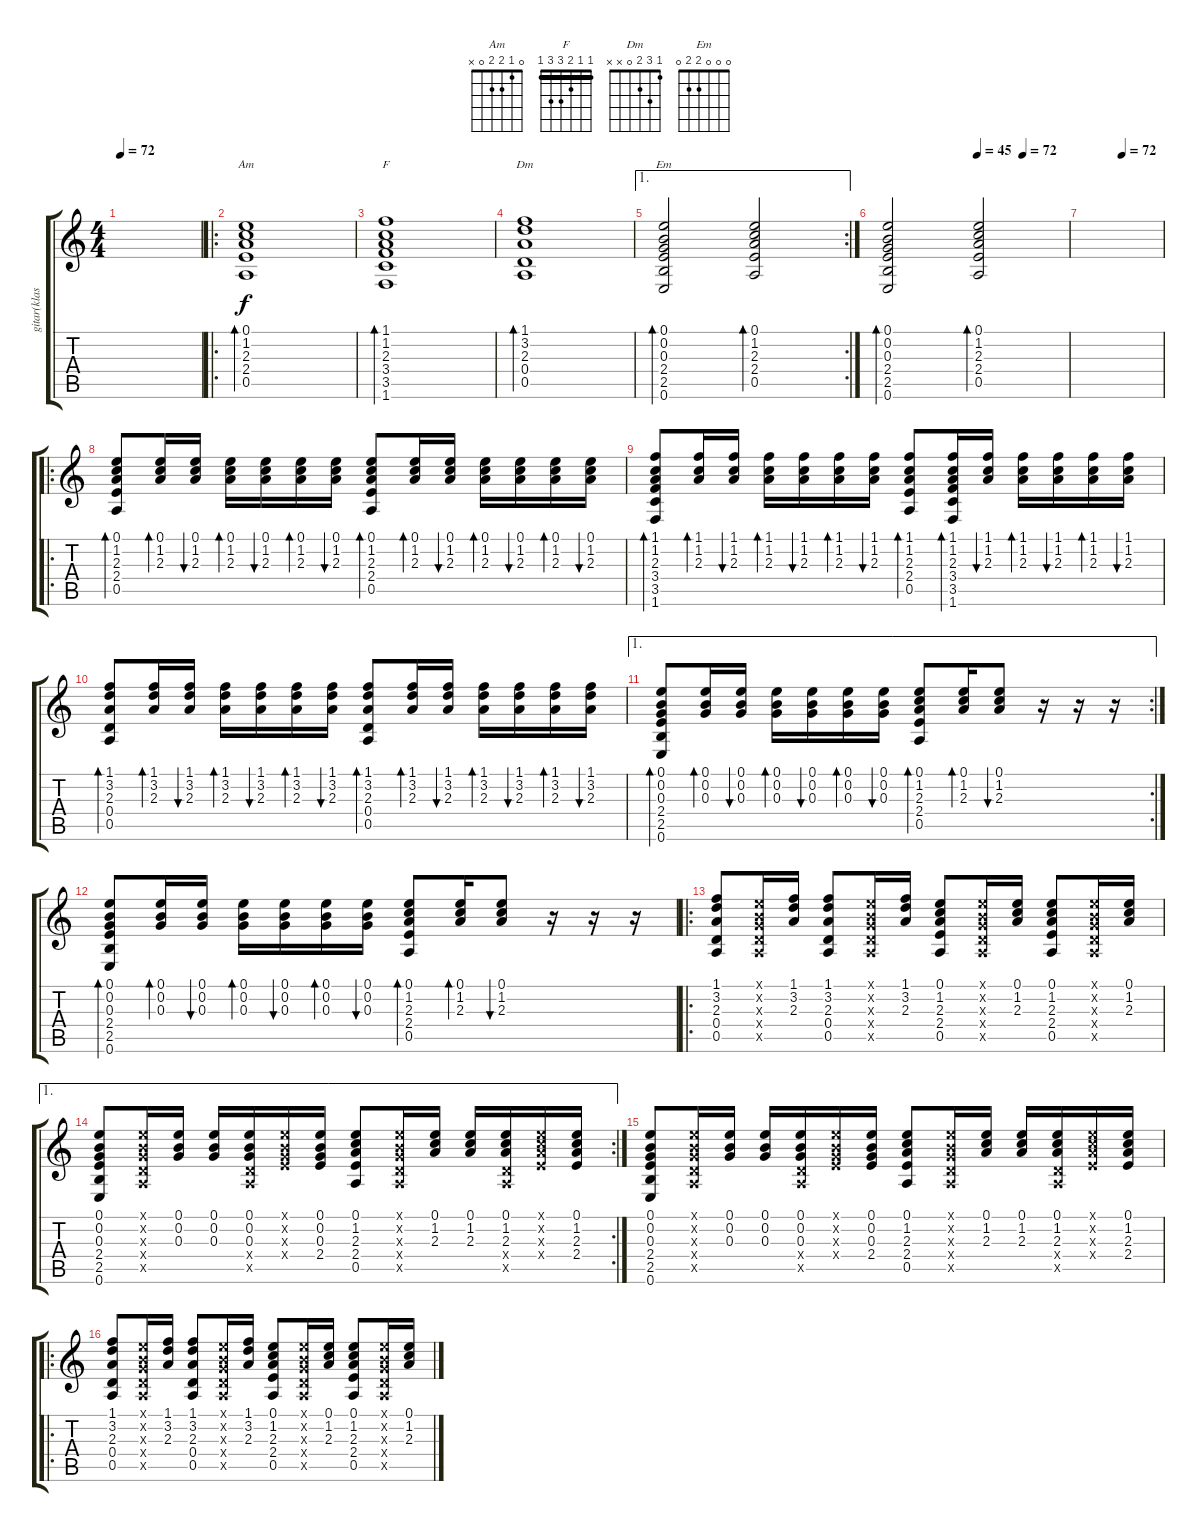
\track ("gitar(klasik+akustik)" "gitar(klas") {instrument acousticguitarnylon}
\staff {score tabs}
\tuning (E4 B3 G3 D3 A2 E2) {hide}
\chord ("Am" 0 1 2 2 0 x)
\chord ("F" 1 1 2 3 3 1) {barre 1}
\chord ("Dm" 1 3 2 0 x x)
\chord ("Em" 0 0 0 2 2 0)
\ts (4 4)
\tempo 72
\clef g2
\ks c
|
\ro
(0.1 1.2 2.3 2.4 0.5).1{bd 480 ch "Am"} |
(1.1 1.2 2.3 3.4 3.5 1.6).1{bd 480 ch "F"} |
(1.1 3.2 2.3 0.4 0.5).1{bd 480 ch "Dm"} |
\ae 1
\rc 2
(0.1 0.2 0.3 2.4 2.5 0.6).2{bd 480 ch "Em"} (0.1 1.2 2.3 2.4 0.5).2{bd 480} |
\tempo (45 0.5)
\tempo (72 0.75)
(0.1 0.2 0.3 2.4 2.5 0.6).2{bd 480} (0.1 1.2 2.3 2.4 0.5).2{bd 480} |
\tempo (72 0.5)
|
\ro
(0.1 1.2 2.3 2.4 0.5).8{bd 120} (0.1 1.2 2.3).16{bd 120} (0.1 1.2 2.3).16{bu 120} (0.1 1.2 2.3).16{bd 120} (0.1 1.2 2.3).16{bu 120} (0.1 1.2 2.3).16{bd 120} (0.1 1.2 2.3).16{bu 120} (0.1 1.2 2.3 2.4 0.5).8{bd 120} (0.1 1.2 2.3).16{bd 120} (0.1 1.2 2.3).16{bu 120} (0.1 1.2 2.3).16{bd 120} (0.1 1.2 2.3).16{bu 120} (0.1 1.2 2.3).16{bd 120} (0.1 1.2 2.3).16{bu 120} |
(1.1 1.2 2.3 3.4 3.5 1.6).8{bd 120} (1.1 1.2 2.3).16{bd 120} (1.1 1.2 2.3).16{bu 120} (1.1 1.2 2.3).16{bd 120} (1.1 1.2 2.3).16{bu 120} (1.1 1.2 2.3).16{bd 120} (1.1 1.2 2.3).16{bu 120} (1.1 1.2 2.3 2.4 0.5).8{bd 120} (1.1 1.2 2.3 3.4 3.5 1.6).16{bd 120} (1.1 1.2 2.3).16{bu 120} (1.1 1.2 2.3).16{bd 120} (1.1 1.2 2.3).16{bu 120} (1.1 1.2 2.3).16{bd 120} (1.1 1.2 2.3).16{bu 120} |
(1.1 3.2 2.3 0.4 0.5).8{bd 120} (1.1 3.2 2.3).16{bd 120} (1.1 3.2 2.3).16{bu 120} (1.1 3.2 2.3).16{bd 120} (1.1 3.2 2.3).16{bu 120} (1.1 3.2 2.3).16{bd 120} (1.1 3.2 2.3).16{bu 120} (1.1 3.2 2.3 0.4 0.5).8{bd 120} (1.1 3.2 2.3).16{bd 120} (1.1 3.2 2.3).16{bu 120} (1.1 3.2 2.3).16{bd 120} (1.1 3.2 2.3).16{bu 120} (1.1 3.2 2.3).16{bd 120} (1.1 3.2 2.3).16{bu 120} |
\ae 1
\rc 2
(0.1 0.2 0.3 2.4 2.5 0.6).8{bd 120} (0.1 0.2 0.3).16{bd 120} (0.1 0.2 0.3).16{bu 120} (0.1 0.2 0.3).16{bd 120} (0.1 0.2 0.3).16{bu 120} (0.1 0.2 0.3).16{bd 120} (0.1 0.2 0.3).16{bu 120} (0.1 1.2 2.3 2.4 0.5).8{bd 120} (0.1 1.2 2.3).16{bd 120} (0.1 1.2 2.3).8{bu 120} r.16 r.16 r.16 |
(0.1 0.2 0.3 2.4 2.5 0.6).8{bd 120} (0.1 0.2 0.3).16{bd 120} (0.1 0.2 0.3).16{bu 120} (0.1 0.2 0.3).16{bd 120} (0.1 0.2 0.3).16{bu 120} (0.1 0.2 0.3).16{bd 120} (0.1 0.2 0.3).16{bu 120} (0.1 1.2 2.3 2.4 0.5).8{bd 120} (0.1 1.2 2.3).16{bd 120} (0.1 1.2 2.3).8{bu 120} r.16 r.16 r.16 |
\ro
(1.1 3.2 2.3 0.4 0.5).8 (0.1{x} 0.2{x} 0.3{x} 0.4{x} 0.5{x}).16 (1.1 3.2 2.3).16 (1.1 3.2 2.3 0.4 0.5).8 (0.1{x} 0.2{x} 0.3{x} 0.4{x} 0.5{x}).16 (1.1 3.2 2.3).16 (0.1 1.2 2.3 2.4 0.5).8 (0.1{x} 0.2{x} 0.3{x} 0.4{x} 0.5{x}).16 (0.1 1.2 2.3).16 (0.1 1.2 2.3 2.4 0.5).8 (0.1{x} 0.2{x} 0.3{x} 0.4{x} 0.5{x}).16 (0.1 1.2 2.3).16 |
\ae 1
\rc 2
(0.1 0.2 0.3 2.4 2.5 0.6).8 (0.1{x} 0.2{x} 0.3{x} 0.4{x} 0.5{x}).16 (0.1 0.2 0.3).16 (0.1 0.2 0.3).16 (0.1 0.2 0.3 0.4{x} 0.5{x}).16 (0.1{x} 0.2{x} 0.3{x} 2.4{x}).16 (0.1 0.2 0.3 2.4).16 (0.1 1.2 2.3 2.4 0.5).8 (0.1{x} 0.2{x} 0.3{x} 0.4{x} 0.5{x}).16 (0.1 1.2 2.3).16 (0.1 1.2 2.3).16 (0.1 1.2 2.3 0.4{x} 0.5{x}).16 (0.1{x} 1.2{x} 2.3{x} 2.4{x}).16 (0.1 1.2 2.3 2.4).16 |
(0.1 0.2 0.3 2.4 2.5 0.6).8 (0.1{x} 0.2{x} 0.3{x} 0.4{x} 0.5{x}).16 (0.1 0.2 0.3).16 (0.1 0.2 0.3).16 (0.1 0.2 0.3 0.4{x} 0.5{x}).16 (0.1{x} 0.2{x} 0.3{x} 2.4{x}).16 (0.1 0.2 0.3 2.4).16 (0.1 1.2 2.3 2.4 0.5).8 (0.1{x} 0.2{x} 0.3{x} 0.4{x} 0.5{x}).16 (0.1 1.2 2.3).16 (0.1 1.2 2.3).16 (0.1 1.2 2.3 0.4{x} 0.5{x}).16 (0.1{x} 1.2{x} 2.3{x} 2.4{x}).16 (0.1 1.2 2.3 2.4).16 |
\ro
(1.1 3.2 2.3 0.4 0.5).8 (0.1{x} 0.2{x} 0.3{x} 0.4{x} 0.5{x}).16 (1.1 3.2 2.3).16 (1.1 3.2 2.3 0.4 0.5).8 (0.1{x} 0.2{x} 0.3{x} 0.4{x} 0.5{x}).16 (1.1 3.2 2.3).16 (0.1 1.2 2.3 2.4 0.5).8 (0.1{x} 0.2{x} 0.3{x} 0.4{x} 0.5{x}).16 (0.1 1.2 2.3).16 (0.1 1.2 2.3 2.4 0.5).8 (0.1{x} 0.2{x} 0.3{x} 0.4{x} 0.5{x}).16 (0.1 1.2 2.3).16
